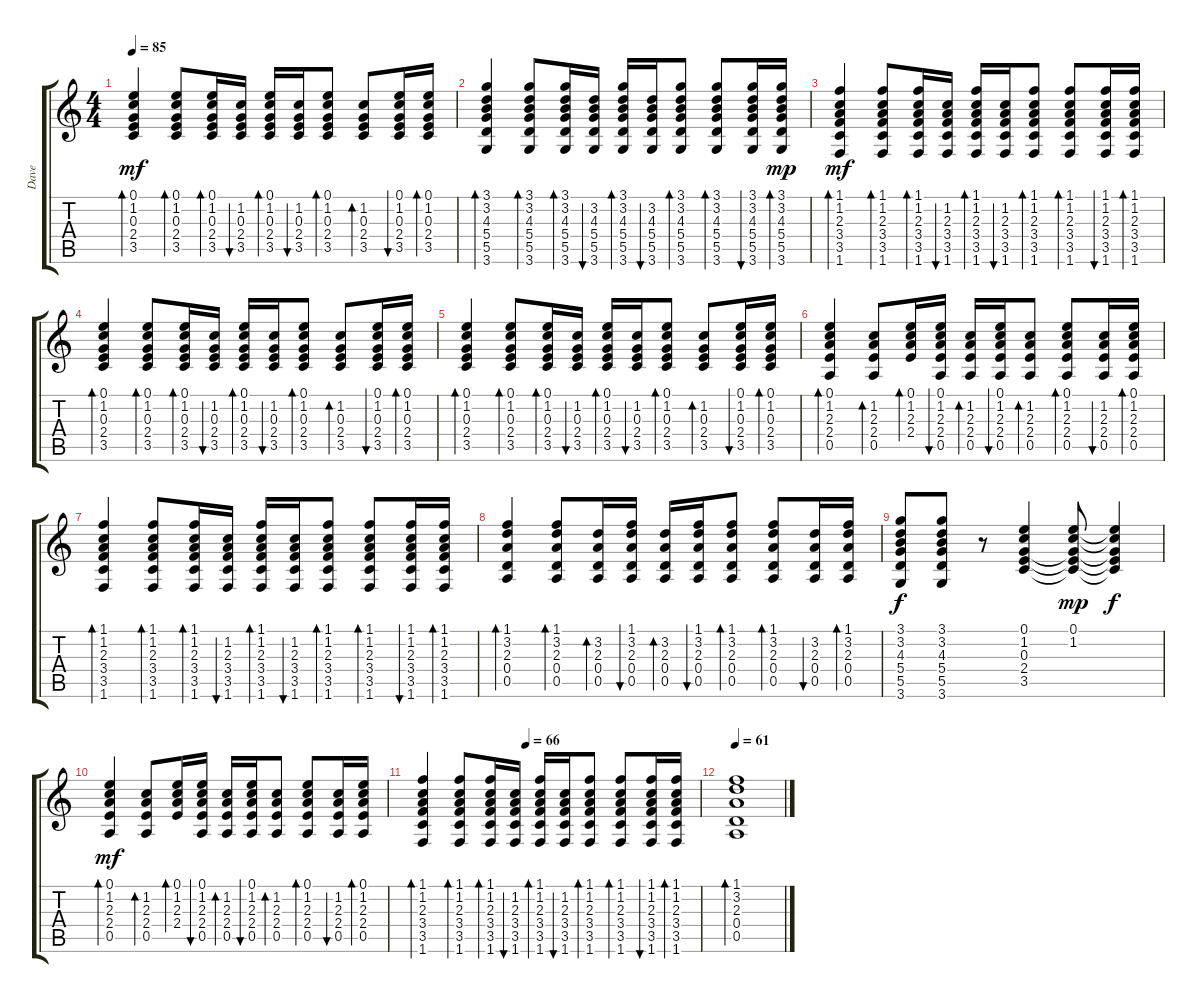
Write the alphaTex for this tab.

\track ("Dave" "Dave") {instrument acousticguitarsteel}
\staff {score tabs}
\tuning (E4 B3 G3 D3 A2 E2) {hide}
\ts (4 4)
\tempo 85
\clef g2
\ks c
(0.1 1.2 0.3 2.4 3.5).4{bd 30 dy mf} (0.1 1.2 0.3 2.4 3.5).8{bd 30} (0.1 1.2 0.3 2.4 3.5).16{bd 30} (1.2 0.3 2.4 3.5).16{bu 30} (0.1 1.2 0.3 2.4 3.5).16{bd 60} (1.2 0.3 2.4 3.5).16{bu 30} (0.1 1.2 0.3 2.4 3.5).8{bd 30} (1.2 0.3 2.4 3.5).8{bd 30} (0.1 1.2 0.3 2.4 3.5).16{bu 30} (0.1 1.2 0.3 2.4 3.5).16{bd 30} |
(3.1 3.2 4.3 5.4 5.5 3.6).4{bd 30} (3.1 3.2 4.3 5.4 5.5 3.6).8{bd 30} (3.1 3.2 4.3 5.4 5.5 3.6).16{bd 30} (3.2 4.3 5.4 5.5 3.6).16{bu 30} (3.1 3.2 4.3 5.4 5.5 3.6).16{bd 30} (3.2 4.3 5.4 5.5 3.6).16{bu 30} (3.1 3.2 4.3 5.4 5.5 3.6).8{bd 30} (3.1 3.2 4.3 5.4 5.5 3.6).8{bd 30} (3.1 3.2 4.3 5.4 5.5 3.6).16{bu 30} (3.1 3.2 4.3 5.4 5.5 3.6).16{bd 30 dy mp} |
(1.1 1.2 2.3 3.4 3.5 1.6).4{bd 30 dy mf} (1.1 1.2 2.3 3.4 3.5 1.6).8{bd 30} (1.1 1.2 2.3 3.4 3.5 1.6).16{bd 30} (1.2 2.3 3.4 3.5 1.6).16{bu 30} (1.1 1.2 2.3 3.4 3.5 1.6).16{bd 30} (1.2 2.3 3.4 3.5 1.6).16{bu 30} (1.1 1.2 2.3 3.4 3.5 1.6).8{bd 30} (1.1 1.2 2.3 3.4 3.5 1.6).8{bd 30} (1.1 1.2 2.3 3.4 3.5 1.6).16{bu 30} (1.1 1.2 2.3 3.4 3.5 1.6).16{bd 30} |
(0.1 1.2 0.3 2.4 3.5).4{bd 30} (0.1 1.2 0.3 2.4 3.5).8{bd 30} (0.1 1.2 0.3 2.4 3.5).16{bd 30} (1.2 0.3 2.4 3.5).16{bu 30} (0.1 1.2 0.3 2.4 3.5).16{bd 60} (1.2 0.3 2.4 3.5).16{bu 30} (0.1 1.2 0.3 2.4 3.5).8{bd 30} (1.2 0.3 2.4 3.5).8{bd 30} (0.1 1.2 0.3 2.4 3.5).16{bu 30} (0.1 1.2 0.3 2.4 3.5).16{bd 30} |
(0.1 1.2 0.3 2.4 3.5).4{bd 30} (0.1 1.2 0.3 2.4 3.5).8{bd 30} (0.1 1.2 0.3 2.4 3.5).16{bd 30} (1.2 0.3 2.4 3.5).16{bu 30} (0.1 1.2 0.3 2.4 3.5).16{bd 60} (1.2 0.3 2.4 3.5).16{bu 30} (0.1 1.2 0.3 2.4 3.5).8{bd 30} (1.2 0.3 2.4 3.5).8{bd 30} (0.1 1.2 0.3 2.4 3.5).16{bu 30} (0.1 1.2 0.3 2.4 3.5).16{bd 30} |
(0.1 1.2 2.3 2.4 0.5).4{bd 60 volume 9} (1.2 2.3 2.4 0.5).8{bd 30} (0.1 1.2 2.3 2.4).16{bd 30} (0.1 1.2 2.3 2.4 0.5).16{bu 30} (1.2 2.3 2.4 0.5).16{bd 30} (0.1 1.2 2.3 2.4 0.5).16{bu 30} (1.2 2.3 2.4 0.5).8{bd 30} (0.1 1.2 2.3 2.4 0.5).8{bd 30} (1.2 2.3 2.4 0.5).16{bu 30} (0.1 1.2 2.3 2.4 0.5).16{bd 30} |
(1.1 1.2 2.3 3.4 3.5 1.6).4{bd 30} (1.1 1.2 2.3 3.4 3.5 1.6).8{bd 30} (1.1 1.2 2.3 3.4 3.5 1.6).16{bd 30} (1.2 2.3 3.4 3.5 1.6).16{bu 30} (1.1 1.2 2.3 3.4 3.5 1.6).16{bd 30} (1.2 2.3 3.4 3.5 1.6).16{bu 30} (1.1 1.2 2.3 3.4 3.5 1.6).8{bd 30} (1.1 1.2 2.3 3.4 3.5 1.6).8{bd 30} (1.1 1.2 2.3 3.4 3.5 1.6).16{bu 30} (1.1 1.2 2.3 3.4 3.5 1.6).16{bd 30} |
(1.1 3.2 2.3 0.4 0.5).4{bd 30} (1.1 3.2 2.3 0.4 0.5).8{bd 30} (3.2 2.3 0.4 0.5).16{bd 30} (1.1 3.2 2.3 0.4 0.5).16{bu 30} (3.2 2.3 0.4 0.5).16{bd 30} (1.1 3.2 2.3 0.4 0.5).16{bu 30} (1.1 3.2 2.3 0.4 0.5).8{bd 30} (1.1 3.2 2.3 0.4 0.5).8{bd 30} (3.2 2.3 0.4 0.5).16{bu 30} (1.1 3.2 2.3 0.4 0.5).16{bd 30} |
(3.1 3.2 4.3 5.4 5.5 3.6).8{dy f} (3.1 3.2 4.3 5.4 5.5 3.6).8 r.8 (0.1 1.2 0.3 2.4 3.5).4 (0.1 1.2 0.3{t} 2.4{t} 3.5{t}).8{dy mp} (0.1{t} 1.2{t} 0.3{t} 2.4{t} 3.5{t}).4{dy f} |
(0.1 1.2 2.3 2.4 0.5).4{bd 60 dy mf volume 9} (1.2 2.3 2.4 0.5).8{bd 30} (0.1 1.2 2.3 2.4).16{bd 30} (0.1 1.2 2.3 2.4 0.5).16{bu 30} (1.2 2.3 2.4 0.5).16{bd 30} (0.1 1.2 2.3 2.4 0.5).16{bu 30} (1.2 2.3 2.4 0.5).8{bd 30} (0.1 1.2 2.3 2.4 0.5).8{bd 30} (1.2 2.3 2.4 0.5).16{bu 30} (0.1 1.2 2.3 2.4 0.5).16{bd 30} |
\tempo (66 0.375)
(1.1 1.2 2.3 3.4 3.5 1.6).4{bd 30} (1.1 1.2 2.3 3.4 3.5 1.6).8{bd 30} (1.1 1.2 2.3 3.4 3.5 1.6).16{bd 30} (1.2 2.3 3.4 3.5 1.6).16{bu 30} (1.1 1.2 2.3 3.4 3.5 1.6).16{bd 30} (1.2 2.3 3.4 3.5 1.6).16{bu 30} (1.1 1.2 2.3 3.4 3.5 1.6).8{bd 30} (1.1 1.2 2.3 3.4 3.5 1.6).8{bd 30} (1.1 1.2 2.3 3.4 3.5 1.6).16{bu 30} (1.1 1.2 2.3 3.4 3.5 1.6).16{bd 30} |
\tempo 61
(1.1 3.2 2.3 0.4 0.5).1{bd 30}
